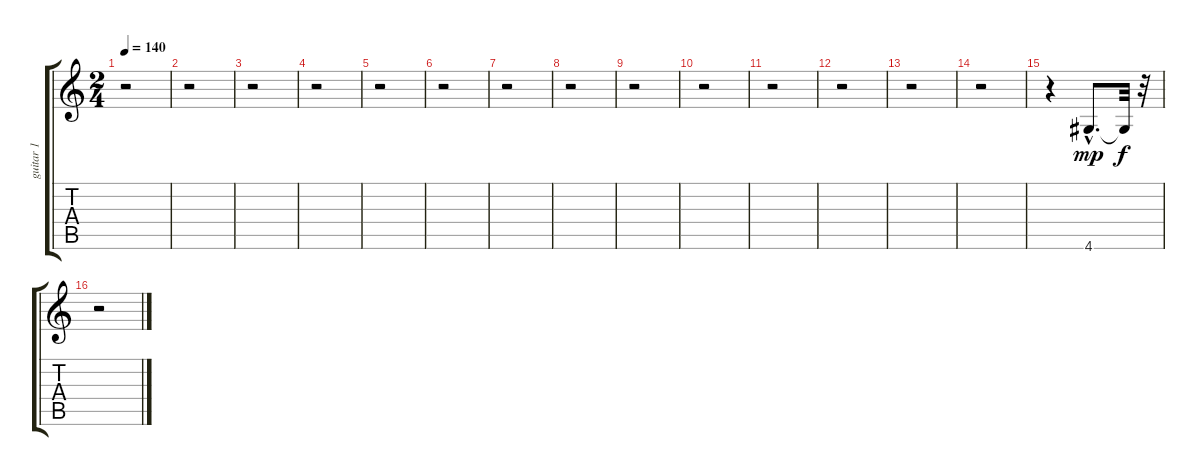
\track ("guitar 1" "guitar 1") {instrument distortionguitar}
\staff {score tabs}
\tuning (E4 B3 G3 D3 A2 E2) {hide}
\ts (2 4)
\tempo 140
\clef g2
\ks c
r.2{dy f} |
r.2 |
r.2 |
r.2 |
r.2 |
r.2 |
r.2 |
r.2 |
r.2 |
r.2 |
r.2 |
r.2 |
r.2 |
r.2 |
r.4 4.6{hac}.8{d dy mp} 4.6{t}.32{dy f} r.32 |
r.2
